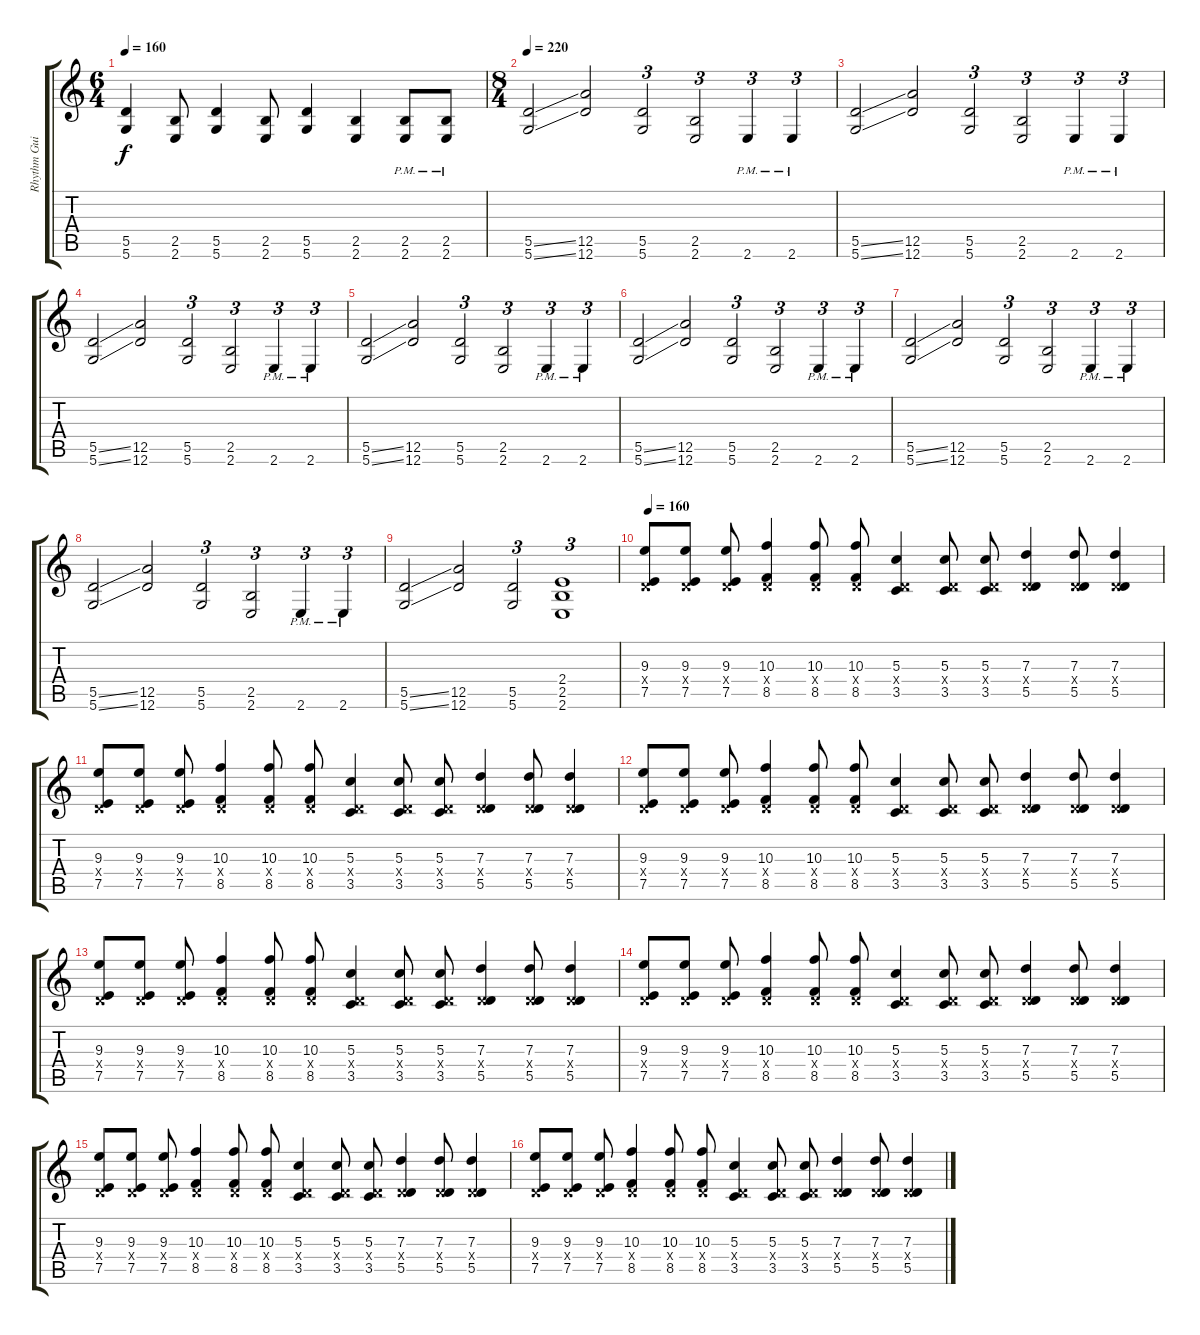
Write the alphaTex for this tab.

\track ("Rhythm Guitar (Whitt)" "Rhythm Gui") {instrument distortionguitar}
\staff {score tabs}
\tuning (E4 B3 G3 D3 A2 D2) {hide}
\ts (6 4)
\tempo 160
\clef g2
\ks c
(5.5 5.6).4{dy f} (2.5 2.6).8 (5.5 5.6).4 (2.5 2.6).8 (5.5 5.6).4 (2.5 2.6).4 (2.5{pm} 2.6{pm}).8 (2.5{pm} 2.6{pm}).8 |
\ts (8 4)
\tempo 220
(5.5{ss} 5.6{ss}).2 (12.5 12.6).2 (5.5 5.6).2{tu (3 2)} (2.5 2.6).2{tu (3 2)} 2.6{pm}.4{tu (3 2)} 2.6{pm}.4{tu (3 2)} |
(5.5{ss} 5.6{ss}).2 (12.5 12.6).2 (5.5 5.6).2{tu (3 2)} (2.5 2.6).2{tu (3 2)} 2.6{pm}.4{tu (3 2)} 2.6{pm}.4{tu (3 2)} |
(5.5{ss} 5.6{ss}).2 (12.5 12.6).2 (5.5 5.6).2{tu (3 2)} (2.5 2.6).2{tu (3 2)} 2.6{pm}.4{tu (3 2)} 2.6{pm}.4{tu (3 2)} |
(5.5{ss} 5.6{ss}).2 (12.5 12.6).2 (5.5 5.6).2{tu (3 2)} (2.5 2.6).2{tu (3 2)} 2.6{pm}.4{tu (3 2)} 2.6{pm}.4{tu (3 2)} |
(5.5{ss} 5.6{ss}).2 (12.5 12.6).2 (5.5 5.6).2{tu (3 2)} (2.5 2.6).2{tu (3 2)} 2.6{pm}.4{tu (3 2)} 2.6{pm}.4{tu (3 2)} |
(5.5{ss} 5.6{ss}).2 (12.5 12.6).2 (5.5 5.6).2{tu (3 2)} (2.5 2.6).2{tu (3 2)} 2.6{pm}.4{tu (3 2)} 2.6{pm}.4{tu (3 2)} |
(5.5{ss} 5.6{ss}).2 (12.5 12.6).2 (5.5 5.6).2{tu (3 2)} (2.5 2.6).2{tu (3 2)} 2.6{pm}.4{tu (3 2)} 2.6{pm}.4{tu (3 2)} |
(5.5{ss} 5.6{ss}).2 (12.5 12.6).2 (5.5 5.6).2{tu (3 2)} (2.4 2.5 2.6).1{tu (3 2)} |
\tempo 160
(9.3 0.4{x} 7.5).8 (9.3 0.4{x} 7.5).8 (9.3 0.4{x} 7.5).8 (10.3 0.4{x} 8.5).4 (10.3 0.4{x} 8.5).8 (10.3 0.4{x} 8.5).8 (5.3 0.4{x} 3.5).4 (5.3 0.4{x} 3.5).8 (5.3 0.4{x} 3.5).8 (7.3 0.4{x} 5.5).4 (7.3 0.4{x} 5.5).8 (7.3 0.4{x} 5.5).4 |
(9.3 0.4{x} 7.5).8 (9.3 0.4{x} 7.5).8 (9.3 0.4{x} 7.5).8 (10.3 0.4{x} 8.5).4 (10.3 0.4{x} 8.5).8 (10.3 0.4{x} 8.5).8 (5.3 0.4{x} 3.5).4 (5.3 0.4{x} 3.5).8 (5.3 0.4{x} 3.5).8 (7.3 0.4{x} 5.5).4 (7.3 0.4{x} 5.5).8 (7.3 0.4{x} 5.5).4 |
(9.3 0.4{x} 7.5).8 (9.3 0.4{x} 7.5).8 (9.3 0.4{x} 7.5).8 (10.3 0.4{x} 8.5).4 (10.3 0.4{x} 8.5).8 (10.3 0.4{x} 8.5).8 (5.3 0.4{x} 3.5).4 (5.3 0.4{x} 3.5).8 (5.3 0.4{x} 3.5).8 (7.3 0.4{x} 5.5).4 (7.3 0.4{x} 5.5).8 (7.3 0.4{x} 5.5).4 |
(9.3 0.4{x} 7.5).8 (9.3 0.4{x} 7.5).8 (9.3 0.4{x} 7.5).8 (10.3 0.4{x} 8.5).4 (10.3 0.4{x} 8.5).8 (10.3 0.4{x} 8.5).8 (5.3 0.4{x} 3.5).4 (5.3 0.4{x} 3.5).8 (5.3 0.4{x} 3.5).8 (7.3 0.4{x} 5.5).4 (7.3 0.4{x} 5.5).8 (7.3 0.4{x} 5.5).4 |
(9.3 0.4{x} 7.5).8 (9.3 0.4{x} 7.5).8 (9.3 0.4{x} 7.5).8 (10.3 0.4{x} 8.5).4 (10.3 0.4{x} 8.5).8 (10.3 0.4{x} 8.5).8 (5.3 0.4{x} 3.5).4 (5.3 0.4{x} 3.5).8 (5.3 0.4{x} 3.5).8 (7.3 0.4{x} 5.5).4 (7.3 0.4{x} 5.5).8 (7.3 0.4{x} 5.5).4 |
(9.3 0.4{x} 7.5).8 (9.3 0.4{x} 7.5).8 (9.3 0.4{x} 7.5).8 (10.3 0.4{x} 8.5).4 (10.3 0.4{x} 8.5).8 (10.3 0.4{x} 8.5).8 (5.3 0.4{x} 3.5).4 (5.3 0.4{x} 3.5).8 (5.3 0.4{x} 3.5).8 (7.3 0.4{x} 5.5).4 (7.3 0.4{x} 5.5).8 (7.3 0.4{x} 5.5).4 |
(9.3 0.4{x} 7.5).8 (9.3 0.4{x} 7.5).8 (9.3 0.4{x} 7.5).8 (10.3 0.4{x} 8.5).4 (10.3 0.4{x} 8.5).8 (10.3 0.4{x} 8.5).8 (5.3 0.4{x} 3.5).4 (5.3 0.4{x} 3.5).8 (5.3 0.4{x} 3.5).8 (7.3 0.4{x} 5.5).4 (7.3 0.4{x} 5.5).8 (7.3 0.4{x} 5.5).4
